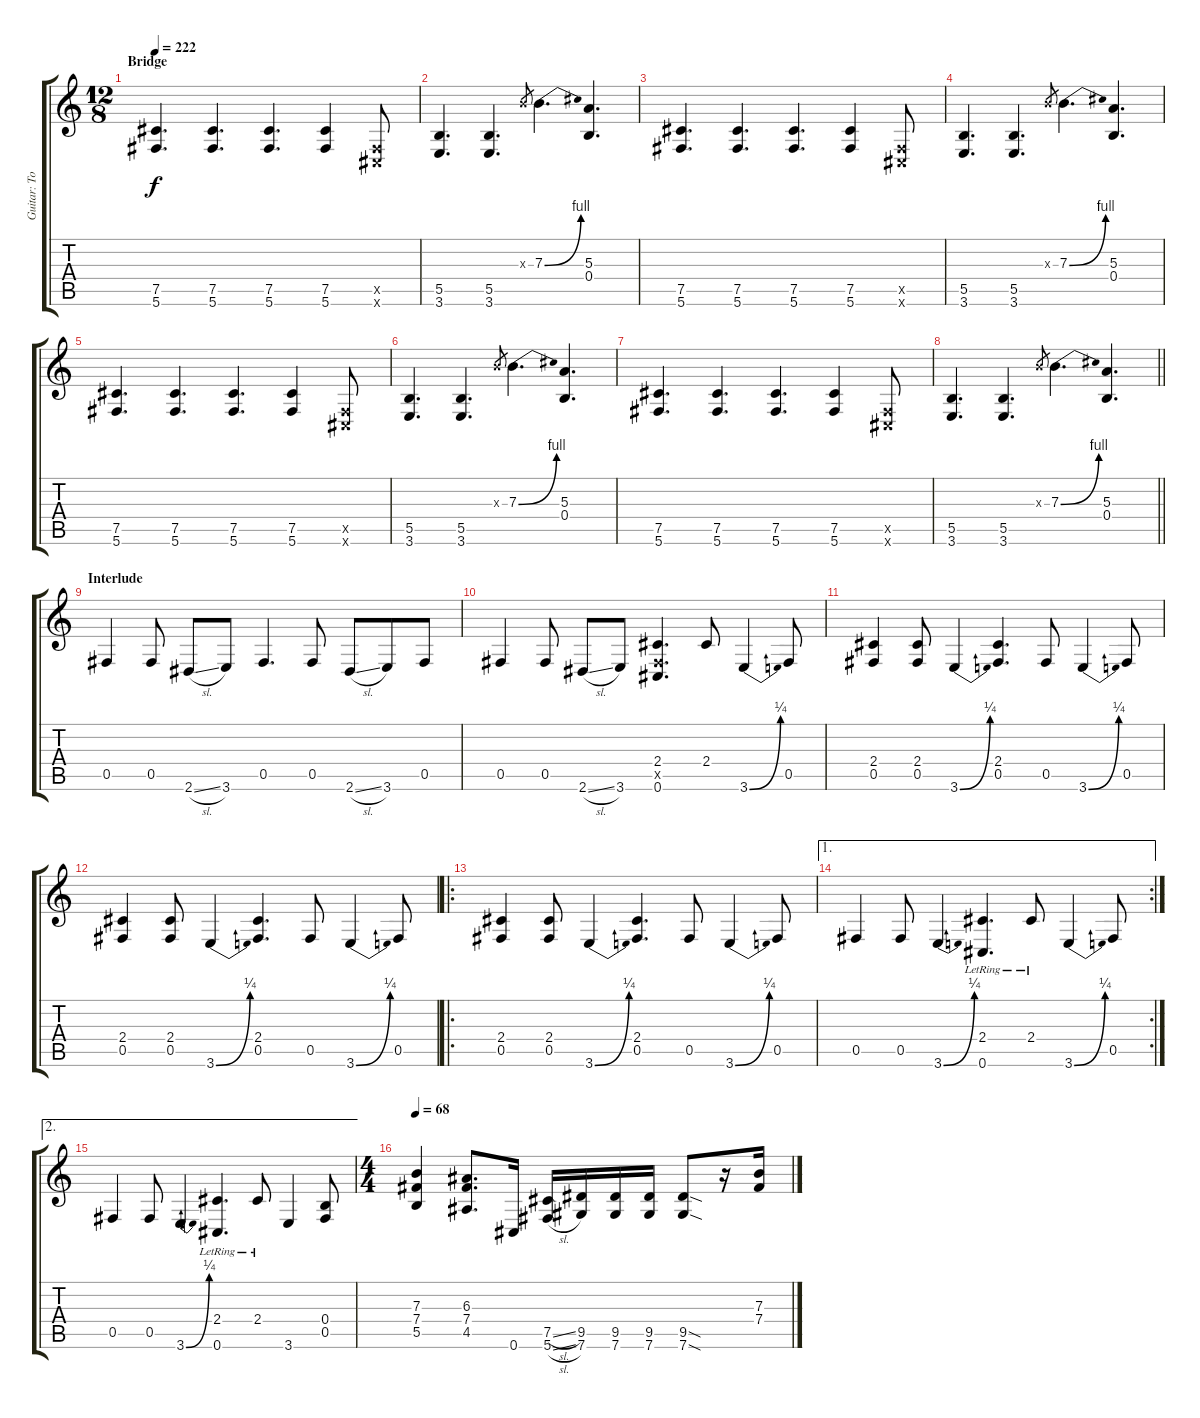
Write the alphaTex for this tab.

\track ("Guitar: Tony" "Guitar: To") {instrument distortionguitar}
\staff {score tabs}
\tuning (Db4 Ab3 E3 B2 Gb2 Db2) {hide}
\ts (12 8)
\section ("" "Bridge")
\tempo 222
\clef g2
\ks c
(7.5 5.6).4{d dy f} (7.5 5.6).4{d} (7.5 5.6).4{d} (7.5 5.6).4 (0.5{x} 0.6{x}).8 |
(5.5 3.6).4{d} (5.5 3.6).4{d} 7.3{x}.8{gr} 7.3{be (bend 0 0 60 4)}.4{d} (5.3 0.4).4{d} |
(7.5 5.6).4{d} (7.5 5.6).4{d} (7.5 5.6).4{d} (7.5 5.6).4 (0.5{x} 0.6{x}).8 |
(5.5 3.6).4{d} (5.5 3.6).4{d} 7.3{x}.8{gr} 7.3{be (bend 0 0 60 4)}.4{d} (5.3 0.4).4{d} |
(7.5 5.6).4{d} (7.5 5.6).4{d} (7.5 5.6).4{d} (7.5 5.6).4 (0.5{x} 0.6{x}).8 |
(5.5 3.6).4{d} (5.5 3.6).4{d} 7.3{x}.8{gr} 7.3{be (bend 0 0 60 4)}.4{d} (5.3 0.4).4{d} |
(7.5 5.6).4{d} (7.5 5.6).4{d} (7.5 5.6).4{d} (7.5 5.6).4 (0.5{x} 0.6{x}).8 |
\barLineRight lightlight
(5.5 3.6).4{d} (5.5 3.6).4{d} 7.3{x}.8{gr} 7.3{be (bend 0 0 60 4)}.4{d} (5.3 0.4).4{d} |
\section ("" "Interlude")
0.5.4 0.5.8 2.6{sl}.8 3.6.8 0.5.4{d} 0.5.8 2.6{sl}.8 3.6.8 0.5.8 |
0.5.4 0.5.8 2.6{sl}.8 3.6.8 (2.4 0.5{x} 0.6).4{d} 2.4.8 3.6{be (bend 0 0 60 1)}.4 0.5.8 |
(2.4 0.5).4 (2.4 0.5).8 3.6{be (bend 0 0 60 1)}.4 (2.4 0.5).4{d} 0.5.8 3.6{be (bend 0 0 60 1)}.4 0.5.8 |
(2.4 0.5).4 (2.4 0.5).8 3.6{be (bend 0 0 60 1)}.4 (2.4 0.5).4{d} 0.5.8 3.6{be (bend 0 0 60 1)}.4 0.5.8 |
\ro
(2.4 0.5).4 (2.4 0.5).8 3.6{be (bend 0 0 60 1)}.4 (2.4 0.5).4{d} 0.5.8 3.6{be (bend 0 0 60 1)}.4 0.5.8 |
\ae 1
\rc 2
0.5.4 0.5.8 3.6{be (bend 0 0 60 1)}.4 (2.4{lr} 0.6{lr}).4{d} 2.4{lr}.8 3.6{be (bend 0 0 60 1)}.4 0.5.8 |
\ae 2
0.5.4 0.5.8 3.6{be (bend 0 0 60 1)}.4 (2.4{lr} 0.6{lr}).4{d} 2.4{lr}.8 3.6.4 (0.4 0.5).8 |
\ts (4 4)
\tempo 68
(7.3 7.4 5.5).4 (6.3 7.4 4.5).8{d} 0.6.16 (7.5{sl} 5.6{sl}).16 (9.5 7.6).16 (9.5 7.6).16 (9.5 7.6).16 (9.5{sod} 7.6{sod}).8 r.16 (7.3 7.4).16
